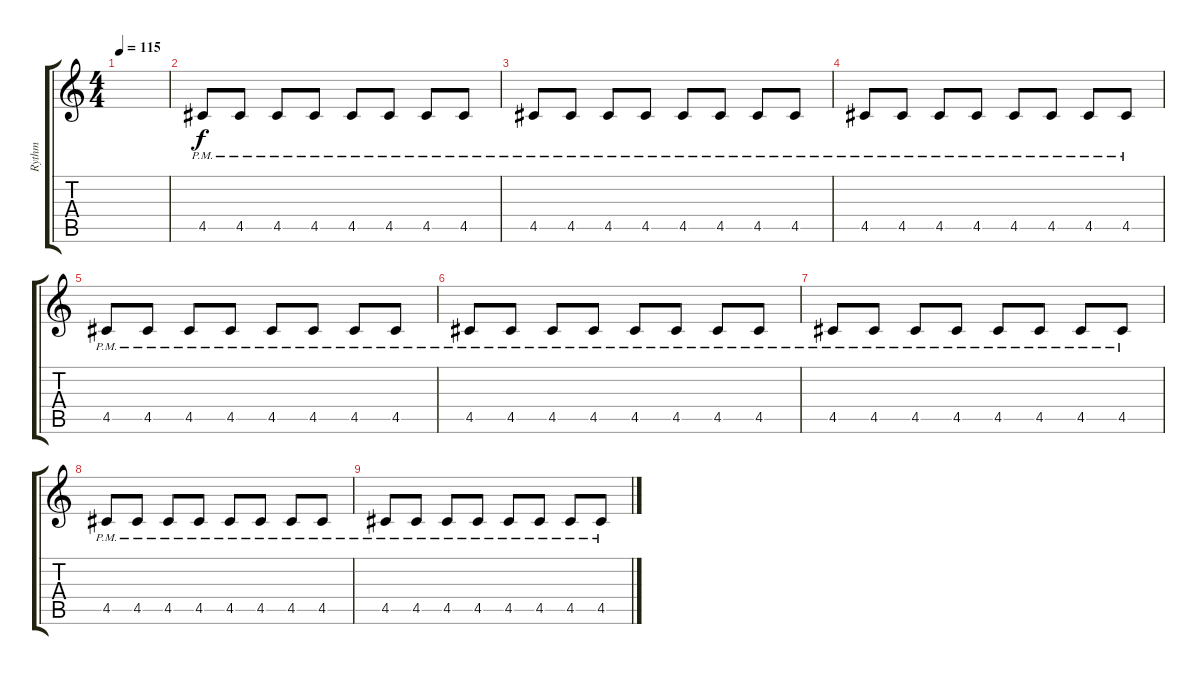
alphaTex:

\track ("Rythm" "Rythm") {instrument acousticguitarsteel}
\staff {score tabs}
\tuning (E4 B3 G3 D3 A2 E2) {hide}
\ts (4 4)
\tempo 115
\clef g2
\ks c
|
4.5{pm}.8 4.5{pm}.8 4.5{pm}.8 4.5{pm}.8 4.5{pm}.8 4.5{pm}.8 4.5{pm}.8 4.5{pm}.8 |
4.5{pm}.8 4.5{pm}.8 4.5{pm}.8 4.5{pm}.8 4.5{pm}.8 4.5{pm}.8 4.5{pm}.8 4.5{pm}.8 |
4.5{pm}.8 4.5{pm}.8 4.5{pm}.8 4.5{pm}.8 4.5{pm}.8 4.5{pm}.8 4.5{pm}.8 4.5{pm}.8 |
4.5{pm}.8 4.5{pm}.8 4.5{pm}.8 4.5{pm}.8 4.5{pm}.8 4.5{pm}.8 4.5{pm}.8 4.5{pm}.8 |
4.5{pm}.8 4.5{pm}.8 4.5{pm}.8 4.5{pm}.8 4.5{pm}.8 4.5{pm}.8 4.5{pm}.8 4.5{pm}.8 |
4.5{pm}.8 4.5{pm}.8 4.5{pm}.8 4.5{pm}.8 4.5{pm}.8 4.5{pm}.8 4.5{pm}.8 4.5{pm}.8 |
4.5{pm}.8 4.5{pm}.8 4.5{pm}.8 4.5{pm}.8 4.5{pm}.8 4.5{pm}.8 4.5{pm}.8 4.5{pm}.8 |
4.5{pm}.8 4.5{pm}.8 4.5{pm}.8 4.5{pm}.8 4.5{pm}.8 4.5{pm}.8 4.5{pm}.8 4.5{pm}.8
